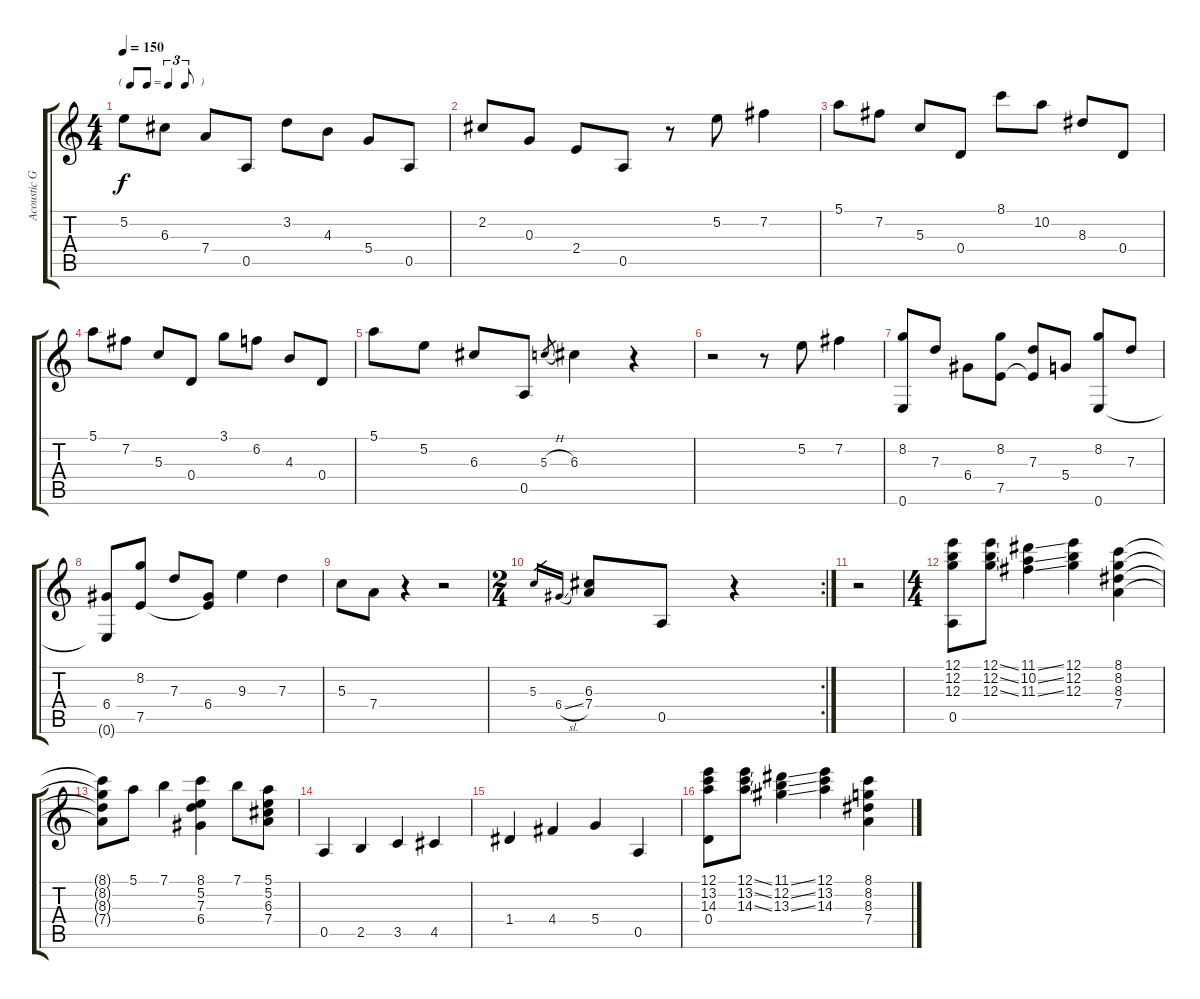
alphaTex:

\track ("Acoustic Guitar" "Acoustic G") {instrument acousticguitarnylon}
\staff {score tabs}
\tuning (E4 B3 G3 D3 A2 E2) {hide}
\ts (4 4)
\tf triplet8th
\tempo 150
\clef g2
\ks c
5.2.8{dy f} 6.3.8 7.4.8 0.5.8 3.2.8 4.3.8 5.4.8 0.5.8 |
2.2.8 0.3.8 2.4.8 0.5.8 r.8 5.2.8 7.2.4 |
5.1.8 7.2.8 5.3.8 0.4.8 8.1.8 10.2.8 8.3.8 0.4.8 |
5.1.8 7.2.8 5.3.8 0.4.8 3.1.8 6.2.8 4.3.8 0.4.8 |
5.1.8 5.2.8 6.3.8 0.5.8 5.3{h}.8{gr} 6.3.4 r.4 |
r.2 r.8 5.2.8 7.2.4 |
(8.2 0.6).8 7.3.8 6.4.8 (8.2 7.5).8 (7.3 7.5{t}).8 5.4.8 (8.2 0.6).8 7.3.8 |
(6.4 0.6{t}).8 (8.2 7.5).8 7.3.8 (6.4 7.5{t}).8 9.3.4 7.3.4 |
5.3.8 7.4.8 r.4 r.2 |
\rc 2
\ts (2 4)
5.3.16{gr} 6.4{sl}.16{gr} (6.3 7.4).8 0.5.8 r.4 |
r.2 |
\ts (4 4)
(12.1 12.2 12.3 0.5).8 (12.1{ss} 12.2{ss} 12.3{ss}).8 (11.1{ss} 10.2{ss} 11.3{ss}).4 (12.1 12.2 12.3).4 (8.1 8.2 8.3 7.4).4 |
(8.1{t} 8.2{t} 8.3{t} 7.4{t}).8 5.1.8 7.1.4 (8.1 5.2 7.3 6.4).4 7.1.8 (5.1 5.2 6.3 7.4).8 |
0.5.4 2.5.4 3.5.4 4.5.4 |
1.4.4 4.4.4 5.4.4 0.5.4 |
(12.1 13.2 14.3 0.4).8 (12.1{ss} 13.2{ss} 14.3{ss}).8 (11.1{ss} 12.2{ss} 13.3{ss}).4 (12.1 13.2 14.3).4 (8.1 8.2 8.3 7.4).4
